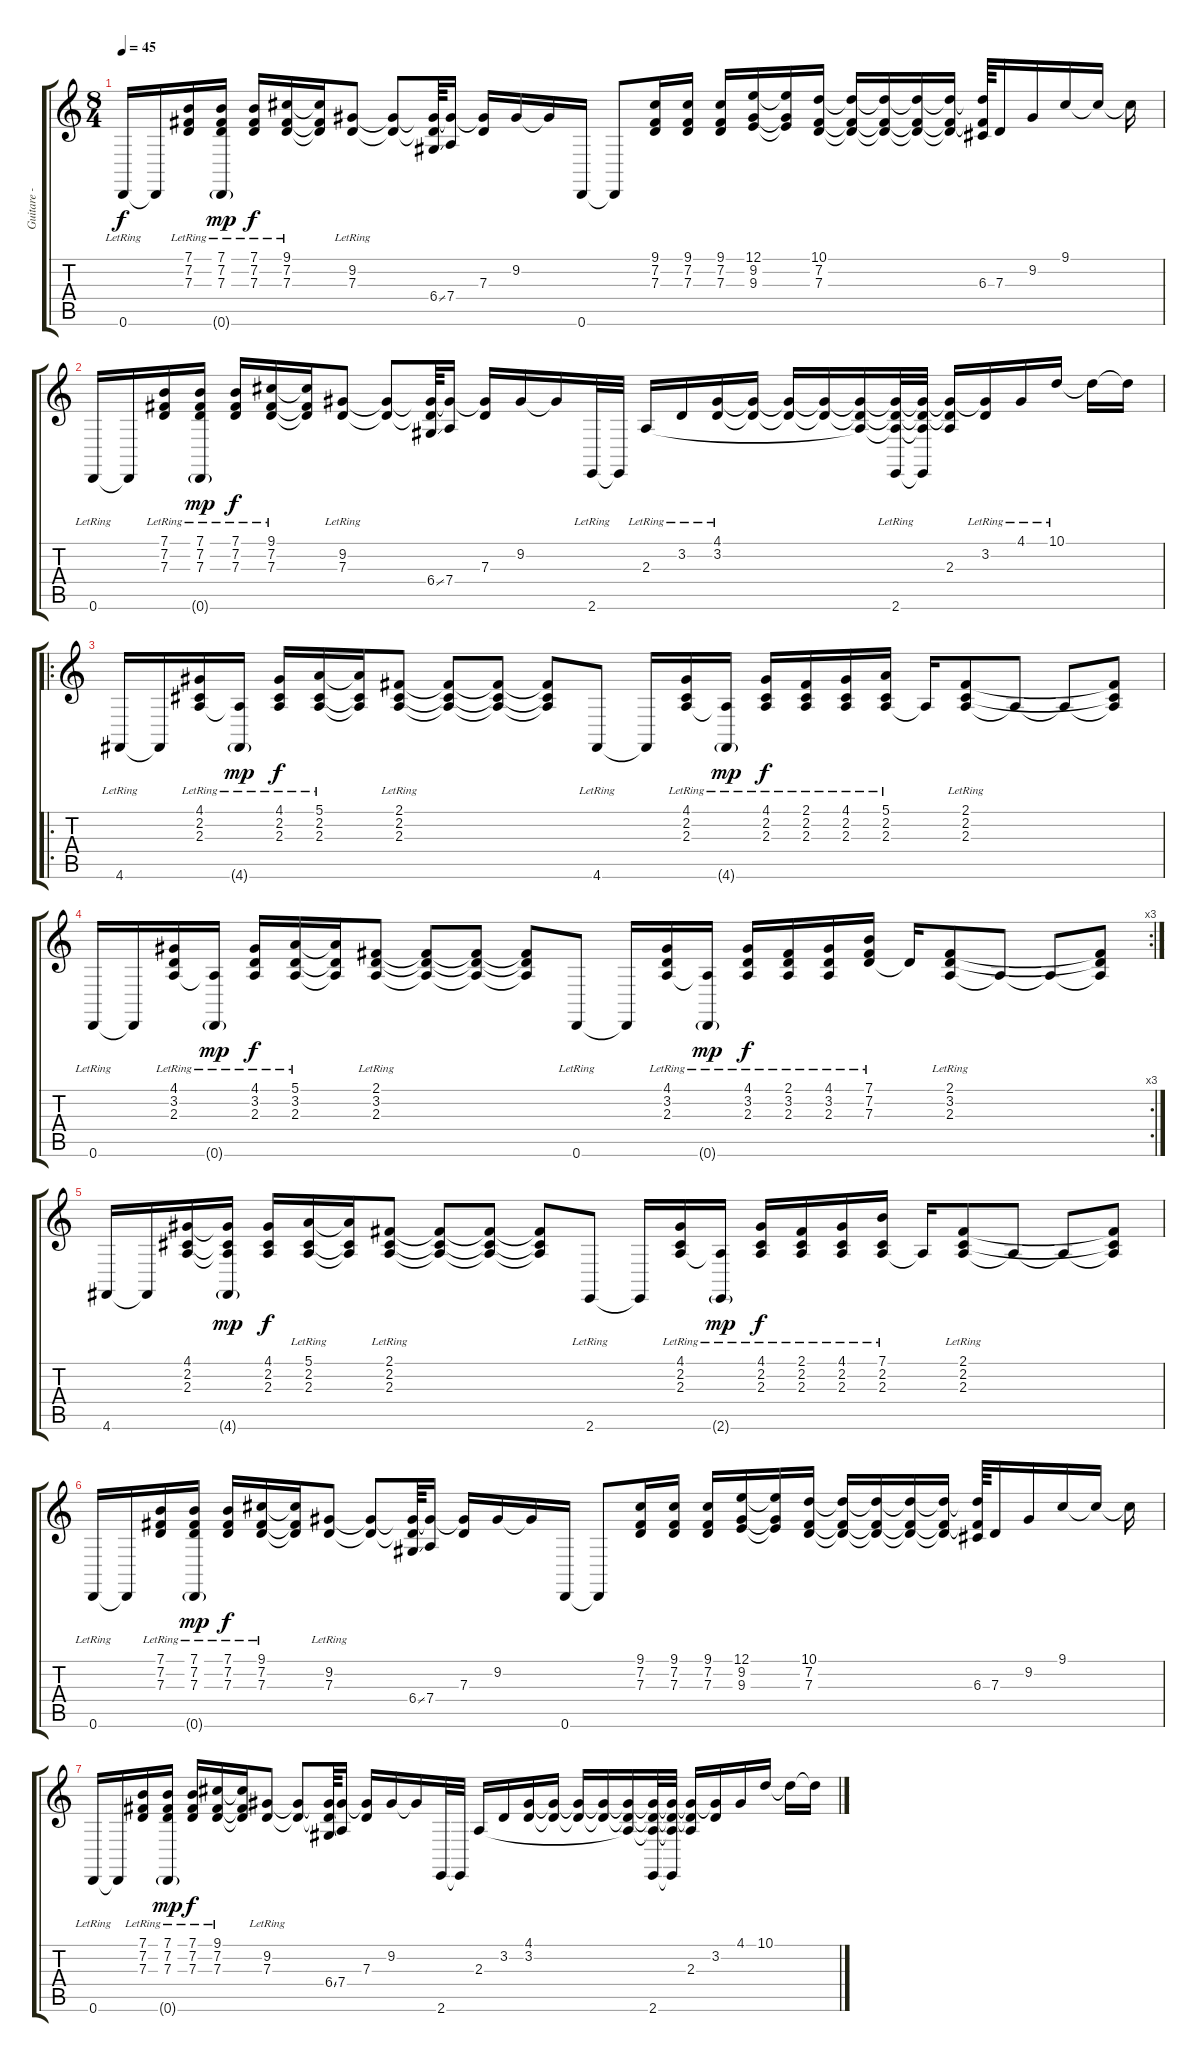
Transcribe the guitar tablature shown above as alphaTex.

\track ("Guitare - 2" "Guitare - ") {instrument electricpiano1}
\staff {score tabs}
\tuning (E4 B3 G3 D3 A2 D2) {hide}
\ts (8 4)
\tempo 45
\clef g2
\ks c
0.6{lr}.16{dy f} 0.6{t}.16 (7.1{lr} 7.2{lr} 7.3{lr}).16 (7.1 7.2 7.3 0.6{g lr}).16{dy mp} (7.1{lr} 7.2{lr} 7.3{lr}).16{dy f} (9.1{lr} 7.2{lr} 7.3{lr}).16 (9.1{t} 7.2{t} 7.3{t}).16 (9.2{lr} 7.3{lr}).8 (9.2{t} 7.3{t}).8 (9.2{t} 7.3{t} 6.4{ss}).64 (9.2{t} 7.4).16 (9.2{t} 7.3).16 9.2.16 9.2{t}.16 0.6.16 0.6{t}.8 (9.1 7.2 7.3).16 (9.1 7.2 7.3).16 (9.1 7.2 7.3).16 (12.1 9.2 9.3).16 (12.1{t} 9.2{t} 9.3{t}).16 (10.1 7.2 7.3).16 (10.1{t} 7.2{t} 7.3{t}).16 (10.1{t} 7.2{t} 7.3{t}).16 (10.1{t} 7.2{t} 7.3{t}).16 (10.1{t} 7.2{t} 7.3{t}).16 (10.1{t} 7.2{t} 6.3).64 7.3.16 9.2.16 9.1.16 9.1{t}.16 9.1{t}.16 |
0.6{lr}.16 0.6{t}.16 (7.1{lr} 7.2{lr} 7.3{lr}).16 (7.1 7.2 7.3 0.6{g lr}).16{dy mp} (7.1{lr} 7.2{lr} 7.3{lr}).16{dy f} (9.1{lr} 7.2{lr} 7.3{lr}).16 (9.1{t} 7.2{t} 7.3{t}).16 (9.2{lr} 7.3{lr}).8 (9.2{t} 7.3{t}).8 (9.2{t} 7.3{t} 6.4{ss}).64 (9.2{t} 7.4).16 (9.2{t} 7.3).16 9.2.16 9.2{t}.16 2.6{lr}.32 2.6{t}.32 2.3{lr}.16 3.2{lr}.16 (4.1{lr} 3.2{lr}).16 (4.1{t} 3.2{t}).16 (4.1{t} 3.2{t}).16 (4.1{t} 3.2{t}).16 (4.1{t} 3.2{t} 2.3{t}).16 (4.1{t} 3.2{t} 2.3{t} 2.6{lr}).32 (4.1{t} 3.2{t} 2.3{t} 2.6{t}).32 (4.1{t} 3.2{t} 2.3).16 (4.1{t} 3.2{lr}).16 4.1{lr}.16 10.1{lr}.16 10.1{t}.16 10.1{t}.16 |
\ro
4.6{lr}.16 4.6{t}.16 (4.1{lr} 2.2{lr} 2.3{lr}).16 (2.3{t} 4.6{g lr}).16{dy mp} (4.1{lr} 2.2{lr} 2.3{lr}).16{dy f} (5.1{lr} 2.2{lr} 2.3{lr}).16 (5.1{t} 2.2{t} 2.3{t}).16 (2.1{lr} 2.2{lr} 2.3{lr}).8 (2.1{t} 2.2{t} 2.3{t}).8 (2.1{t} 2.2{t} 2.3{t}).8 (2.1{t} 2.2{t} 2.3{t}).8 4.6{lr}.8 4.6{t}.16 (4.1{lr} 2.2{lr} 2.3{lr}).16 (2.3{t} 4.6{g lr}).16{dy mp} (4.1{lr} 2.2{lr} 2.3{lr}).16{dy f} (2.1{lr} 2.2{lr} 2.3{lr}).16 (4.1{lr} 2.2{lr} 2.3{lr}).16 (5.1{lr} 2.2{lr} 2.3{lr}).16 2.3{t}.16 (2.1{lr} 2.2{lr} 2.3{lr}).8 2.3{t}.8 2.3{t}.8 (2.1{t} 2.2{t} 2.3{t}).8 |
\rc 3
0.6{lr}.16 0.6{t}.16 (4.1{lr} 3.2{lr} 2.3{lr}).16 (2.3{t} 0.6{g lr}).16{dy mp} (4.1{lr} 3.2{lr} 2.3{lr}).16{dy f} (5.1{lr} 3.2{lr} 2.3{lr}).16 (5.1{t} 3.2{t} 2.3{t}).16 (2.1{lr} 3.2{lr} 2.3{lr}).8 (2.1{t} 3.2{t} 2.3{t}).8 (2.1{t} 3.2{t} 2.3{t}).8 (2.1{t} 3.2{t} 2.3{t}).8 0.6{lr}.8 0.6{t}.16 (4.1{lr} 3.2{lr} 2.3{lr}).16 (2.3{t} 0.6{g lr}).16{dy mp} (4.1{lr} 3.2{lr} 2.3{lr}).16{dy f} (2.1{lr} 3.2{lr} 2.3{lr}).16 (4.1{lr} 3.2{lr} 2.3{lr}).16 (7.1{lr} 7.2{lr} 7.3{lr}).16 7.3{t}.16 (2.1{lr} 3.2{lr} 2.3{lr}).8 2.3{t}.8 2.3{t}.8 (2.1{t} 3.2{t} 2.3{t}).8 |
4.6.16 4.6{t}.16 (4.1 2.2 2.3).16 (4.1{t} 2.2{t} 2.3{t} 4.6{g}).16{dy mp} (4.1 2.2 2.3).16{dy f} (5.1{lr} 2.2{lr} 2.3{lr}).16 (5.1{t} 2.2{t} 2.3{t}).16 (2.1{lr} 2.2{lr} 2.3{lr}).8 (2.1{t} 2.2{t} 2.3{t}).8 (2.1{t} 2.2{t} 2.3{t}).8 (2.1{t} 2.2{t} 2.3{t}).8 2.6{lr}.8 2.6{t}.16 (4.1{lr} 2.2{lr} 2.3{lr}).16 (2.3{t} 2.6{g lr}).16{dy mp} (4.1{lr} 2.2{lr} 2.3{lr}).16{dy f} (2.1{lr} 2.2{lr} 2.3{lr}).16 (4.1{lr} 2.2{lr} 2.3{lr}).16 (7.1{lr} 2.2{lr} 2.3{lr}).16 2.3{t}.16 (2.1{lr} 2.2{lr} 2.3{lr}).8 2.3{t}.8 2.3{t}.8 (2.1{t} 2.2{t} 2.3{t}).8 |
0.6{lr}.16 0.6{t}.16 (7.1{lr} 7.2{lr} 7.3{lr}).16 (7.1 7.2 7.3 0.6{g lr}).16{dy mp} (7.1{lr} 7.2{lr} 7.3{lr}).16{dy f} (9.1{lr} 7.2{lr} 7.3{lr}).16 (9.1{t} 7.2{t} 7.3{t}).16 (9.2{lr} 7.3{lr}).8 (9.2{t} 7.3{t}).8 (9.2{t} 7.3{t} 6.4{ss}).64 (9.2{t} 7.4).16 (9.2{t} 7.3).16 9.2.16 9.2{t}.16 0.6.16 0.6{t}.8 (9.1 7.2 7.3).16 (9.1 7.2 7.3).16 (9.1 7.2 7.3).16 (12.1 9.2 9.3).16 (12.1{t} 9.2{t} 9.3{t}).16 (10.1 7.2 7.3).16 (10.1{t} 7.2{t} 7.3{t}).16 (10.1{t} 7.2{t} 7.3{t}).16 (10.1{t} 7.2{t} 7.3{t}).16 (10.1{t} 7.2{t} 7.3{t}).16 (10.1{t} 7.2{t} 6.3).64 7.3.16 9.2.16 9.1.16 9.1{t}.16 9.1{t}.16 |
0.6{lr}.16 0.6{t}.16 (7.1{lr} 7.2{lr} 7.3{lr}).16 (7.1 7.2 7.3 0.6{g lr}).16{dy mp} (7.1{lr} 7.2{lr} 7.3{lr}).16{dy f} (9.1{lr} 7.2{lr} 7.3{lr}).16 (9.1{t} 7.2{t} 7.3{t}).16 (9.2{lr} 7.3{lr}).8 (9.2{t} 7.3{t}).8 (9.2{t} 7.3{t} 6.4{ss}).64 (9.2{t} 7.4).16 (9.2{t} 7.3).16 9.2.16 9.2{t}.16 2.6.32 2.6{t}.32 2.3.16 3.2.16 (4.1 3.2).16 (4.1{t} 3.2{t}).16 (4.1{t} 3.2{t}).16 (4.1{t} 3.2{t}).16 (4.1{t} 3.2{t} 2.3{t}).16 (4.1{t} 3.2{t} 2.3{t} 2.6).32 (4.1{t} 3.2{t} 2.3{t} 2.6{t}).32 (4.1{t} 3.2{t} 2.3).16 (4.1{t} 3.2).16 4.1.16 10.1.16 10.1{t}.16 10.1{t}.16
